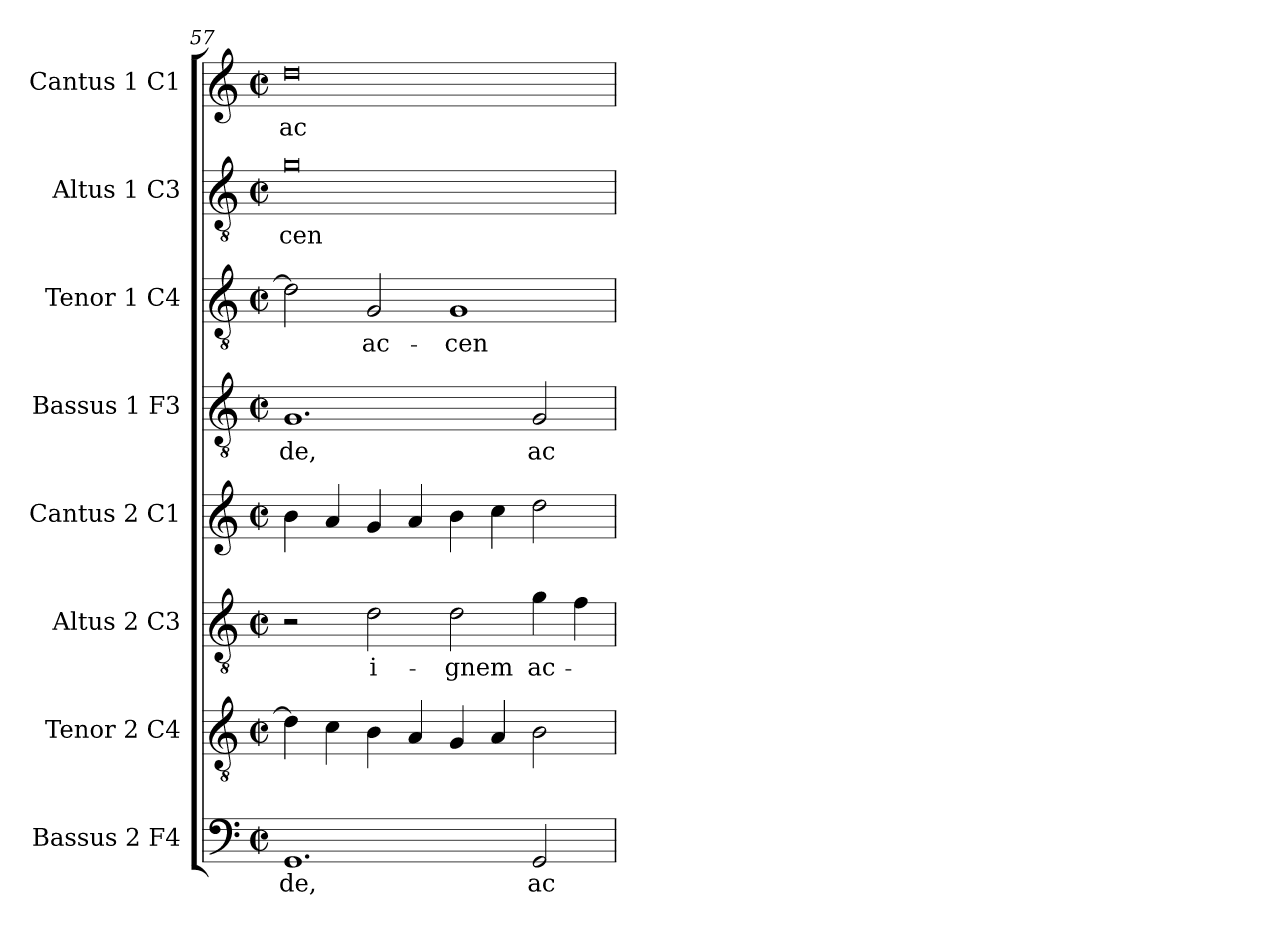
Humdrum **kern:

**kern	**text	**kern	**kern	**text	**kern	**kern	**text	**kern	**text	**kern	**text	**kern	**text
*part8	*part8	*part7	*part6	*part6	*part5	*part4	*part4	*part3	*part3	*part2	*part2	*part1	*part1
*staff8	*staff8	*staff7	*staff6	*staff6	*staff5	*staff4	*staff4	*staff3	*staff3	*staff2	*staff2	*staff1	*staff1
*I"Bassus 2  F4	*	*I"Tenor 2  C4	*I"Altus 2  C3	*	*I"Cantus 2  C1	*I"Bassus 1  F3	*	*I"Tenor 1  C4	*	*I"Altus 1  C3	*	*I"Cantus 1  C1	*
*I'B2	*	*I'T2	*I'A2	*	*I'C2	*I'B1	*	*I'T1	*	*I'A1	*	*I'C1	*
*clefF4	*	*clefGv2	*clefGv2	*	*clefG2	*clefGv2	*	*clefGv2	*	*clefGv2	*	*clefG2	*
*M2/2	*	*M2/2	*M2/2	*	*M2/2	*M2/2	*	*M2/2	*	*M2/2	*	*M2/2	*
*met(c|)	*	*met(c|)	*met(c|)	*	*met(c|)	*met(c|)	*	*met(c|)	*	*met(c|)	*	*met(c|)	*
=57	=57	=57	=57	=57	=57	=57	=57	=57	=57	=57	=57	=57	=57
!	!LO:LY:b:cj	!	!	!	!	!	!LO:LY:b:cj	!	!	!	!LO:LY:b:cj	!	!LO:LY:b:cj
1.GG	-de,	4d\]	2r	.	4b\	1.G	-de,	2d\]	.	0g	-cen-	0dd	ac-
.	.	4c\	.	.	4a/	.	.	.	.	.	.	.	.
!	!	!	!	!LO:LY:b:cj	!	!	!	!	!LO:LY:b:cj	!	!	!	!
.	.	4B\	2d\	i-	4g/	.	.	2G/	ac-	.	.	.	.
.	.	4A/	.	.	4a/	.	.	.	.	.	.	.	.
!	!	!	!	!LO:LY:b:cj	!	!	!	!	!LO:LY:b:cj	!	!	!	!
.	.	4G/	2d\	-gnem	4b\	.	.	1G	-cen-	.	.	.	.
.	.	4A/	.	.	4cc\	.	.	.	.	.	.	.	.
!	!LO:LY:b:cj	!	!	!LO:LY:b:cj	!	!	!LO:LY:b:cj	!	!	!	!	!	!
2GG/	ac-	2B\	4g\	ac-	2dd\	2G/	ac-	.	.	.	.	.	.
.	.	.	4f\	.	.	.	.	.	.	.	.	.	.
=	=	=	=	=	=	=	=	=	=	=	=	=	=
*-	*-	*-	*-	*-	*-	*-	*-	*-	*-	*-	*-	*-	*-
